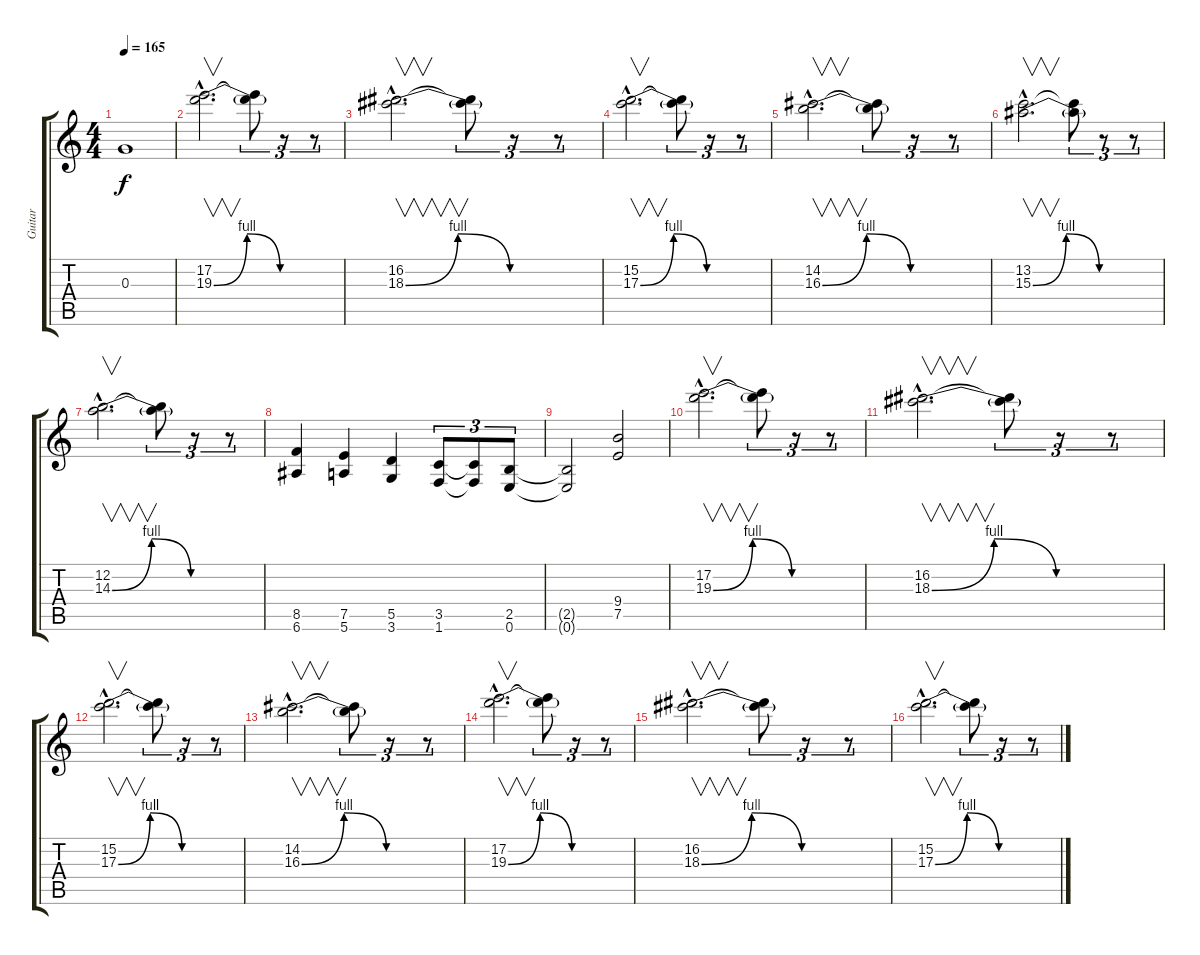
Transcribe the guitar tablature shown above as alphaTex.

\track ("Guitar" "Guitar") {instrument distortionguitar}
\staff {score tabs}
\tuning (E4 B3 G3 D3 A2 E2) {hide}
\ts (4 4)
\tempo 165
\clef g2
\ks c
0.3{t}.1{dy f} |
(17.2{hac} 19.3{be (bendrelease 0 0 5 4 58 4 60 0) hac}).2{v d} (17.2{t} 19.3{t}).8{tu (3 2)} r.8{tu (3 2)} r.8{tu (3 2)} |
(16.2{hac} 18.3{be (bendrelease 0 0 5 4 58 4 60 0) hac}).2{v d} (16.2{t} 18.3{t}).8{tu (3 2)} r.8{tu (3 2)} r.8{tu (3 2)} |
(15.2{hac} 17.3{be (bendrelease 0 0 5 4 58 4 60 0) hac}).2{v d} (15.2{t} 17.3{t}).8{tu (3 2)} r.8{tu (3 2)} r.8{tu (3 2)} |
(14.2{hac} 16.3{be (bendrelease 0 0 5 4 58 4 60 0) hac}).2{v d} (14.2{t} 16.3{t}).8{tu (3 2)} r.8{tu (3 2)} r.8{tu (3 2)} |
(13.2{hac} 15.3{be (bendrelease 0 0 5 4 58 4 60 0) hac}).2{v d} (13.2{t} 15.3{t}).8{tu (3 2)} r.8{tu (3 2)} r.8{tu (3 2)} |
(12.2{hac} 14.3{be (bendrelease 0 0 5 4 58 4 60 0) hac}).2{v d} (12.2{t} 14.3{t}).8{tu (3 2)} r.8{tu (3 2)} r.8{tu (3 2)} |
(8.5 6.6).4 (7.5 5.6).4 (5.5 3.6).4 (3.5 1.6).8{tu (3 2)} (3.5{t} 1.6{t}).8{tu (3 2)} (2.5 0.6).8{tu (3 2)} |
(2.5{t} 0.6{t}).2 (9.4 7.5).2 |
(17.2{hac} 19.3{be (bendrelease 0 0 5 4 58 4 60 0) hac}).2{v d} (17.2{t} 19.3{t}).8{tu (3 2)} r.8{tu (3 2)} r.8{tu (3 2)} |
(16.2{hac} 18.3{be (bendrelease 0 0 5 4 58 4 60 0) hac}).2{v d} (16.2{t} 18.3{t}).8{tu (3 2)} r.8{tu (3 2)} r.8{tu (3 2)} |
(15.2{hac} 17.3{be (bendrelease 0 0 5 4 58 4 60 0) hac}).2{v d} (15.2{t} 17.3{t}).8{tu (3 2)} r.8{tu (3 2)} r.8{tu (3 2)} |
(14.2{hac} 16.3{be (bendrelease 0 0 5 4 58 4 60 0) hac}).2{v d} (14.2{t} 16.3{t}).8{tu (3 2)} r.8{tu (3 2)} r.8{tu (3 2)} |
(17.2{hac} 19.3{be (bendrelease 0 0 5 4 58 4 60 0) hac}).2{v d} (17.2{t} 19.3{t}).8{tu (3 2)} r.8{tu (3 2)} r.8{tu (3 2)} |
(16.2{hac} 18.3{be (bendrelease 0 0 5 4 58 4 60 0) hac}).2{v d} (16.2{t} 18.3{t}).8{tu (3 2)} r.8{tu (3 2)} r.8{tu (3 2)} |
(15.2{hac} 17.3{be (bendrelease 0 0 5 4 58 4 60 0) hac}).2{v d} (15.2{t} 17.3{t}).8{tu (3 2)} r.8{tu (3 2)} r.8{tu (3 2)}
